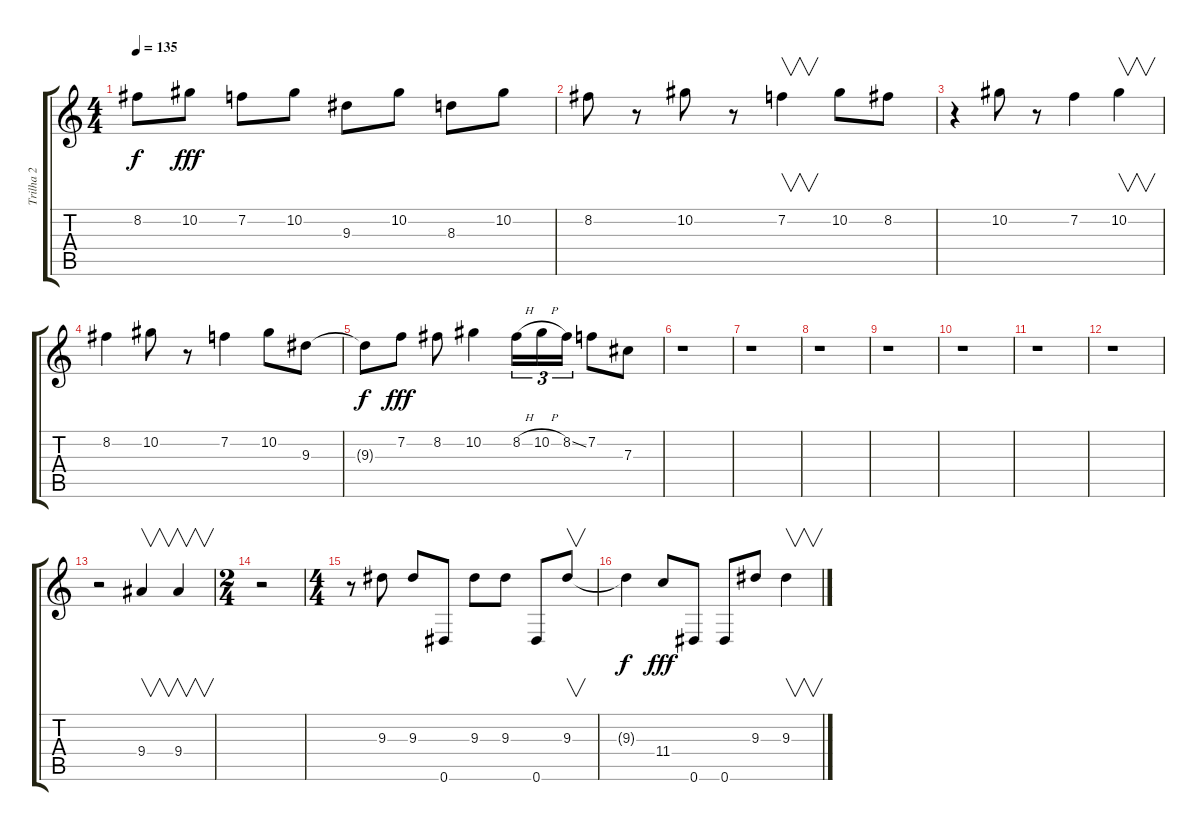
\track ("Trilha 2" "Trilha 2") {instrument overdrivenguitar}
\staff {score tabs}
\tuning (Eb4 Bb3 Gb3 Db3 Ab2 Eb2) {hide}
\ts (4 4)
\tempo 135
\clef g2
\ks c
8.2{t}.8{dy f} 10.2.8{dy fff} 7.2.8 10.2.8 9.3.8 10.2.8 8.3.8 10.2.8 |
8.2.8 r.8 10.2.8 r.8 7.2.4{v} 10.2.8 8.2.8 |
r.4 10.2.8 r.8 7.2.4 10.2.4{v} |
8.2.4 10.2.8 r.8 7.2.4 10.2.8 9.3.8 |
9.3{t}.8{dy f} 7.2.8{dy fff} 8.2.8 10.2.4 8.2{h}.16{tu (3 2)} 10.2{h}.16{tu (3 2)} 8.2{ss}.16{tu (3 2)} 7.2.8 7.3.8 |
r.1 |
r.1 |
r.1 |
r.1 |
r.1 |
r.1 |
r.1 |
r.2 9.4.4{v} 9.4.4{v} |
\ts (2 4)
r.2 |
\ts (4 4)
r.8 9.3.8 9.3.8 0.6.8 9.3.8 9.3.8 0.6.8 9.3.8{v} |
9.3{t}.4{dy f} 11.4.8{dy fff} 0.6.8 0.6.8 9.3.8 9.3.4{v}
